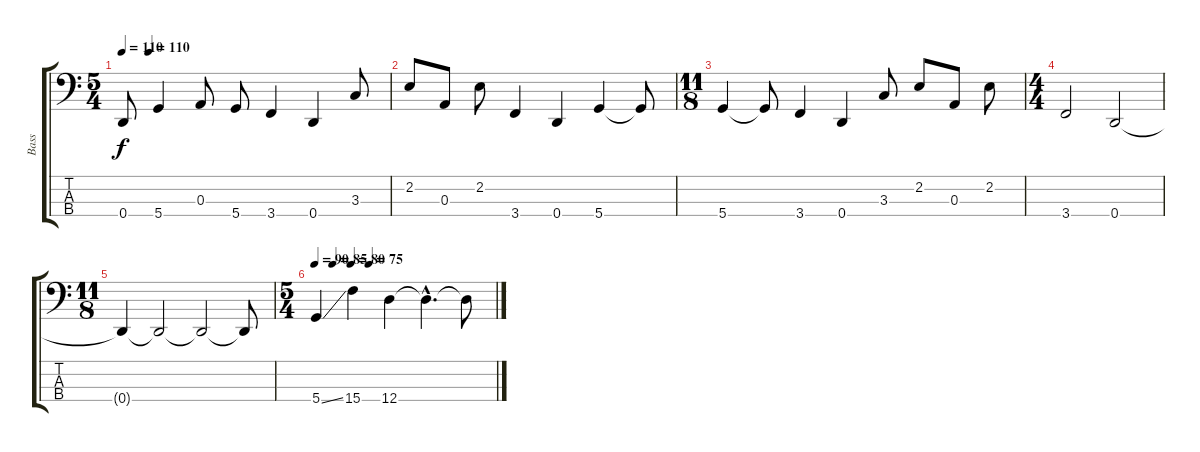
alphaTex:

\track ("Bass" "Bass") {instrument slapbass2}
\staff {score tabs}
\tuning (G2 D2 A1 D1) {hide}
\ts (5 4)
\tempo 110
\tempo (110 0.1)
\clef f4
\ks c
0.4{t}.8{dy f} 5.4.4 0.3.8 5.4.8 3.4.4 0.4.4 3.3.8 |
2.2.8 0.3.8 2.2.8 3.4.4 0.4.4 5.4.4 5.4{t}.8 |
\ts (11 8)
5.4.4 5.4{t}.8 3.4.4 0.4.4 3.3.8 2.2.8 0.3.8 2.2.8 |
\ts (4 4)
3.4.2 0.4.2 |
\ts (11 8)
0.4{t}.4 0.4{t}.2 0.4{t}.2 0.4{t}.8 |
\ts (5 4)
\tempo 90
\tempo (85 0.1)
\tempo (80 0.2)
\tempo (75 0.3)
5.4{ss}.4 15.4.4 12.4.4 12.4{hac t}.4{d} 12.4{t}.8
